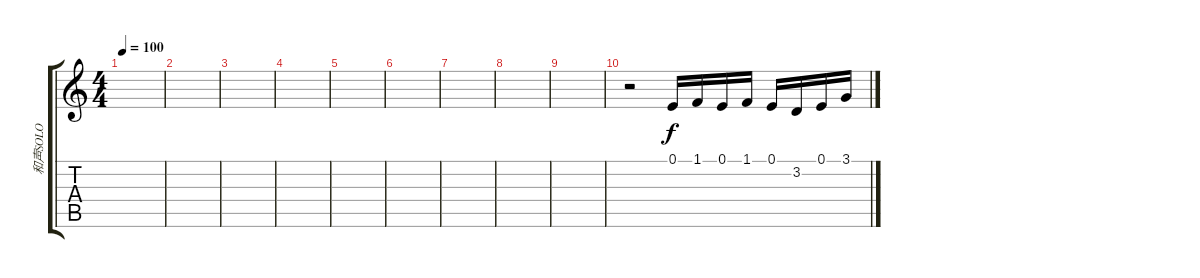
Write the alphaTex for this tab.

\track ("和声SOLO" "和声SOLO") {instrument lead3calliope}
\staff {score tabs}
\tuning (E4 B3 G3 D3 A2 E2) {hide}
\ts (4 4)
\tempo 100
\clef g2
\ks c
|
|
|
|
|
|
|
|
|
r.2 0.1.16 1.1.16 0.1.16 1.1.16 0.1.16 3.2.16 0.1.16 3.1.16
